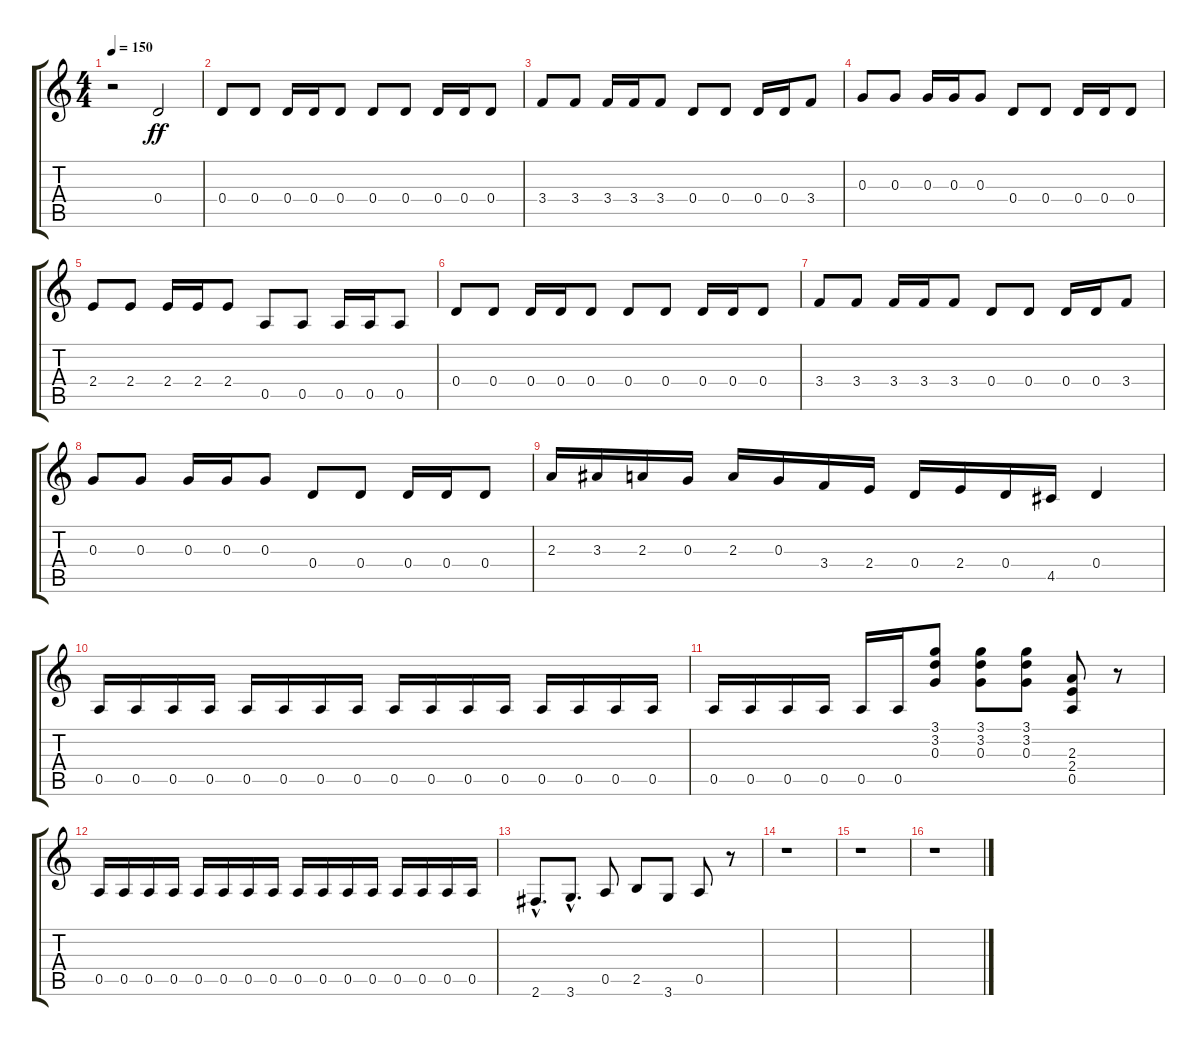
\track "" {instrument overdrivenguitar}
\staff {score tabs}
\tuning (E4 B3 G3 D3 A2 E2) {hide}
\ts (4 4)
\tempo 150
\clef g2
\ks c
r.2{dy ff} 0.4.2 |
0.4.8 0.4.8 0.4.16 0.4.16 0.4.8 0.4.8 0.4.8 0.4.16 0.4.16 0.4.8 |
3.4.8 3.4.8 3.4.16 3.4.16 3.4.8 0.4.8 0.4.8 0.4.16 0.4.16 3.4.8 |
0.3.8 0.3.8 0.3.16 0.3.16 0.3.8 0.4.8 0.4.8 0.4.16 0.4.16 0.4.8 |
2.4.8 2.4.8 2.4.16 2.4.16 2.4.8 0.5.8 0.5.8 0.5.16 0.5.16 0.5.8 |
0.4.8 0.4.8 0.4.16 0.4.16 0.4.8 0.4.8 0.4.8 0.4.16 0.4.16 0.4.8 |
3.4.8 3.4.8 3.4.16 3.4.16 3.4.8 0.4.8 0.4.8 0.4.16 0.4.16 3.4.8 |
0.3.8 0.3.8 0.3.16 0.3.16 0.3.8 0.4.8 0.4.8 0.4.16 0.4.16 0.4.8 |
2.3.16 3.3.16 2.3.16 0.3.16 2.3.16 0.3.16 3.4.16 2.4.16 0.4.16 2.4.16 0.4.16 4.5.16 0.4.4 |
0.5.16 0.5.16 0.5.16 0.5.16 0.5.16 0.5.16 0.5.16 0.5.16 0.5.16 0.5.16 0.5.16 0.5.16 0.5.16 0.5.16 0.5.16 0.5.16 |
0.5.16 0.5.16 0.5.16 0.5.16 0.5.16 0.5.16 (3.1 3.2 0.3).8 (3.1 3.2 0.3).8 (3.1 3.2 0.3).8 (2.3 2.4 0.5).8 r.8 |
0.5.16 0.5.16 0.5.16 0.5.16 0.5.16 0.5.16 0.5.16 0.5.16 0.5.16 0.5.16 0.5.16 0.5.16 0.5.16 0.5.16 0.5.16 0.5.16 |
2.6{hac}.8{d} 3.6{hac}.8{d} 0.5.8 2.5.8 3.6.8 0.5.8 r.8 |
r.1 |
r.1 |
r.1
